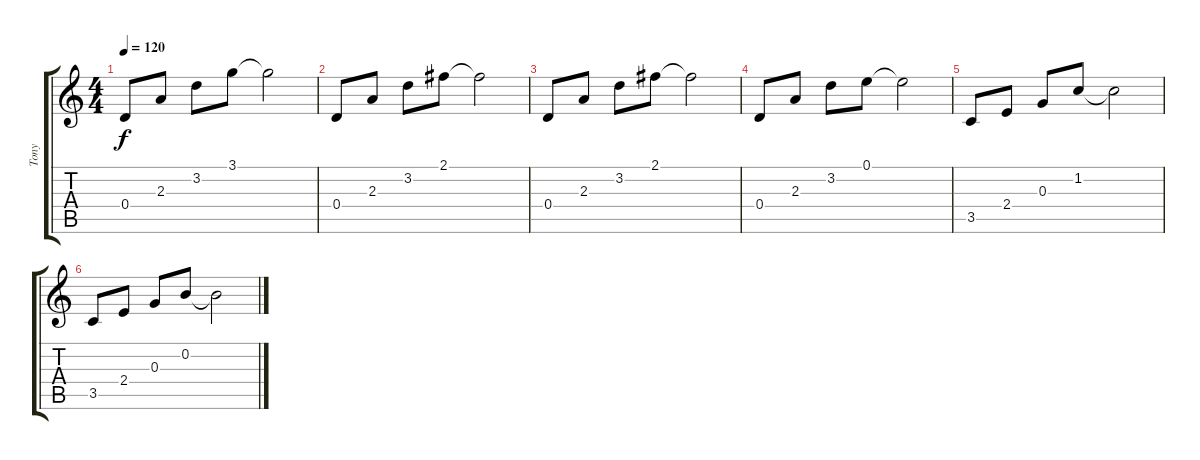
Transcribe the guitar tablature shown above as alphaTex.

\track ("Tony" "Tony") {instrument electricguitarclean}
\staff {score tabs}
\tuning (E4 B3 G3 D3 A2 E2) {hide}
\ts (4 4)
\tempo 120
\clef g2
\ks c
0.4.8{dy f} 2.3.8 3.2.8 3.1.8 3.1{t}.2 |
0.4.8 2.3.8 3.2.8 2.1.8 2.1{t}.2 |
0.4.8 2.3.8 3.2.8 2.1.8 2.1{t}.2 |
0.4.8 2.3.8 3.2.8 0.1.8 0.1{t}.2 |
3.5.8 2.4.8 0.3.8 1.2.8 1.2{t}.2 |
3.5.8 2.4.8 0.3.8 0.2.8 0.2{t}.2
